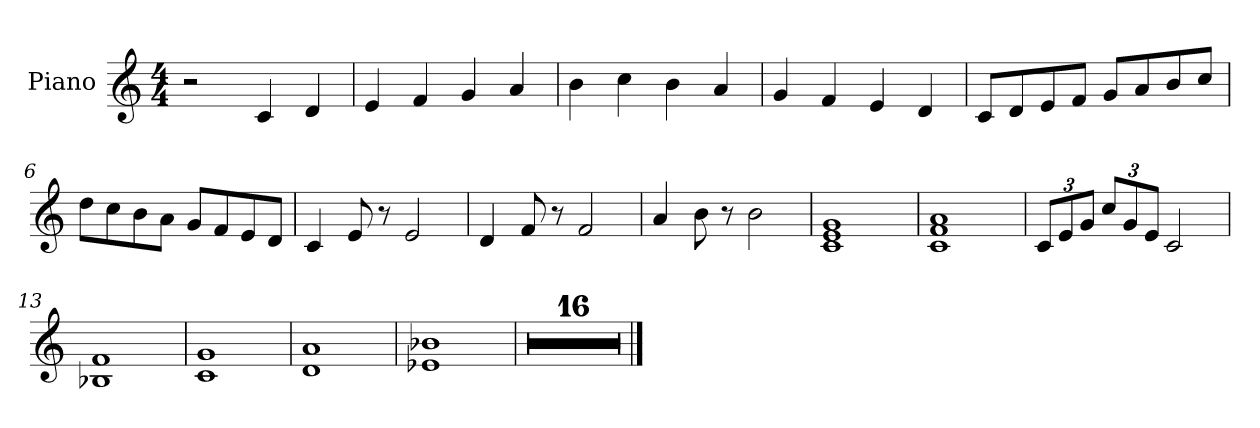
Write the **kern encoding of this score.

**kern
*part1
*staff1
*I"Piano
*I'Pno.
*clefG2
*k[]
*M4/4
*MM120
=1
2r
4c/
4d/
=2
4e/
4f/
4g/
4a/
=3
4b\
4cc\
4b\
4a/
=4
4g/
4f/
4e/
4d/
=5
8c/L
8d/
8e/
8f/J
8g/L
8a/
8b/
8cc/J
!!LO:LB:g=z
=6
8dd\L
8cc\
8b\
8a\J
8g/L
8f/
8e/
8d/J
=7
4c/
8e/
8r
2e/
=8
4d/
8f/
8r
2f/
=9
4a/
8b\
8r
2b\
=10
1c 1e 1g
=11
1c 1f 1a
!!LO:LB:g=z
=12
*Xbrackettup
12c/L
12e/
12g/J
12cc/L
12g/
12e/J
2c/
=13
1B-X 1f
=14
1c 1g
=15
1d 1a
=16
1e-X 1b-X
=17
1r
=18
1r
=19
1r
=20
1r
=21
1r
=22
1r
=23
1r
=24
1r
=25
1r
=26
1r
=27
1r
=28
1r
=29
1r
=30
1r
=31
1r
=32
1r
==
*-
